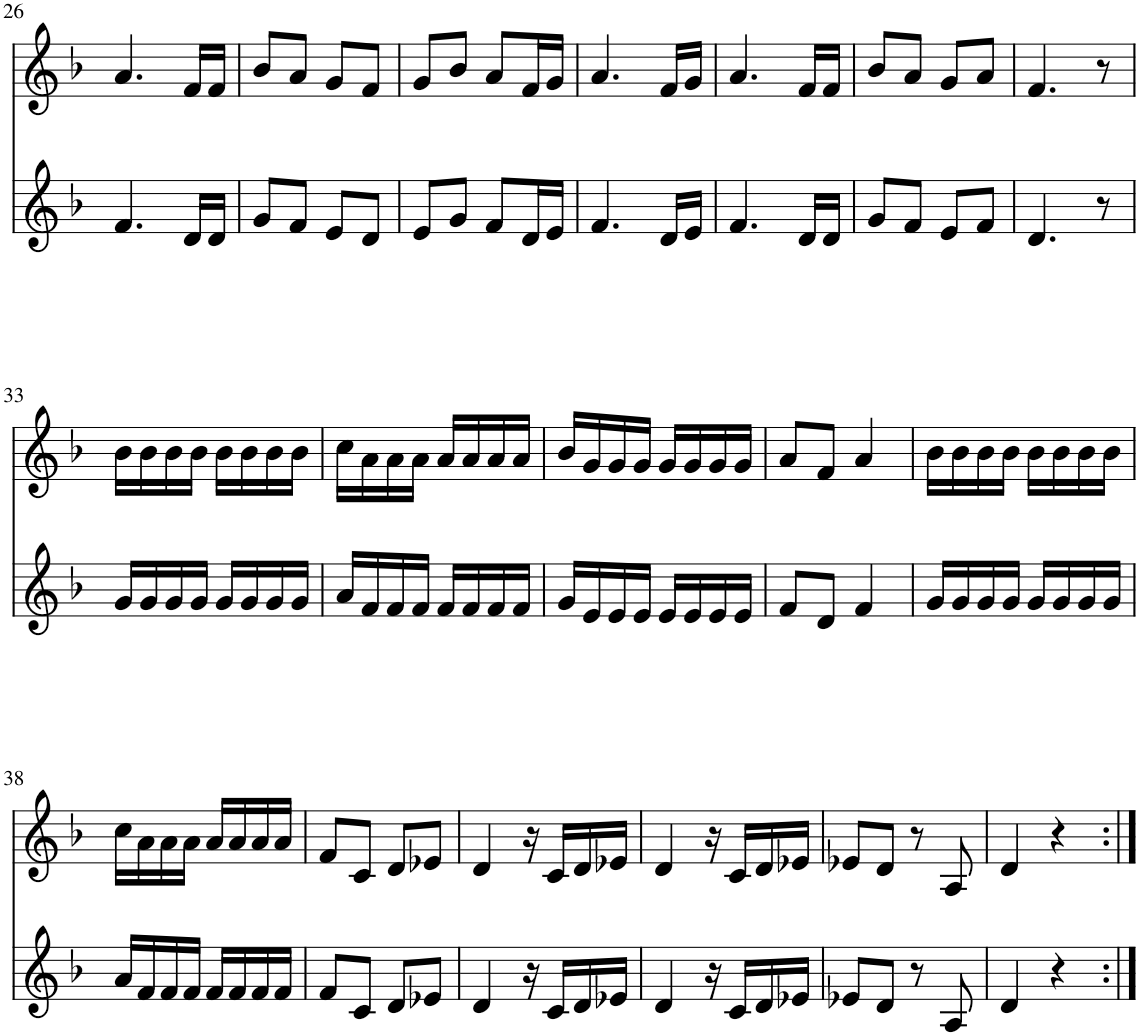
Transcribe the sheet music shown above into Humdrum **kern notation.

**kern	**kern
*part2	*part1
*staff2	*staff1
*I"Viool	*I"Klarinet in Bb
!!LO:PB:g=z
*clefG2	*clefG2
*	*ITrd1c2
*k[b-]	*k[b-]
*M2/4	*M2/4
=26	=26
4.f/	4.a/
16d/LL	16f/LL
16d/JJ	16f/JJ
=27	=27
8g/L	8b-/L
8f/J	8a/J
8e/L	8g/L
8d/J	8f/J
=28	=28
8e/L	8g/L
8g/J	8b-/J
8f/L	8a/L
16d/L	16f/L
16e/JJ	16g/JJ
=29	=29
4.f/	4.a/
16d/LL	16f/LL
16e/JJ	16g/JJ
=30	=30
4.f/	4.a/
16d/LL	16f/LL
16d/JJ	16f/JJ
=31	=31
8g/L	8b-/L
8f/J	8a/J
8e/L	8g/L
8f/J	8a/J
=32	=32
4.d/	4.f/
8r	8r
!!LO:LB:g=z
=33	=33
16g/LL	16b-\LL
16g/	16b-\
16g/	16b-\
16g/JJ	16b-\JJ
16g/LL	16b-\LL
16g/	16b-\
16g/	16b-\
16g/JJ	16b-\JJ
=34	=34
16a/LL	16cc\LL
16f/	16a\
16f/	16a\
16f/JJ	16a\JJ
16f/LL	16a/LL
16f/	16a/
16f/	16a/
16f/JJ	16a/JJ
=35	=35
16g/LL	16b-/LL
16e/	16g/
16e/	16g/
16e/JJ	16g/JJ
16e/LL	16g/LL
16e/	16g/
16e/	16g/
16e/JJ	16g/JJ
=36	=36
8f/L	8a/L
8d/J	8f/J
4f/	4a/
=37	=37
16g/LL	16b-\LL
16g/	16b-\
16g/	16b-\
16g/JJ	16b-\JJ
16g/LL	16b-\LL
16g/	16b-\
16g/	16b-\
16g/JJ	16b-\JJ
!!LO:LB:g=z
=38	=38
16a/LL	16cc\LL
16f/	16a\
16f/	16a\
16f/JJ	16a\JJ
16f/LL	16a/LL
16f/	16a/
16f/	16a/
16f/JJ	16a/JJ
=39	=39
8f/L	8f/L
8c/J	8c/J
8d/L	8d/L
8e-X/J	8e-X/J
=40	=40
4d/	4d/
16r	16r
16c/LL	16c/LL
16d/	16d/
16e-X/JJ	16e-X/JJ
=41	=41
4d/	4d/
16r	16r
16c/LL	16c/LL
16d/	16d/
16e-X/JJ	16e-X/JJ
=42	=42
8e-X/L	8e-X/L
8d/J	8d/J
8r	8r
8A/	8A/
=43	=43
4d/	4d/
4r	4r
=:|!	=:|!
*-	*-
